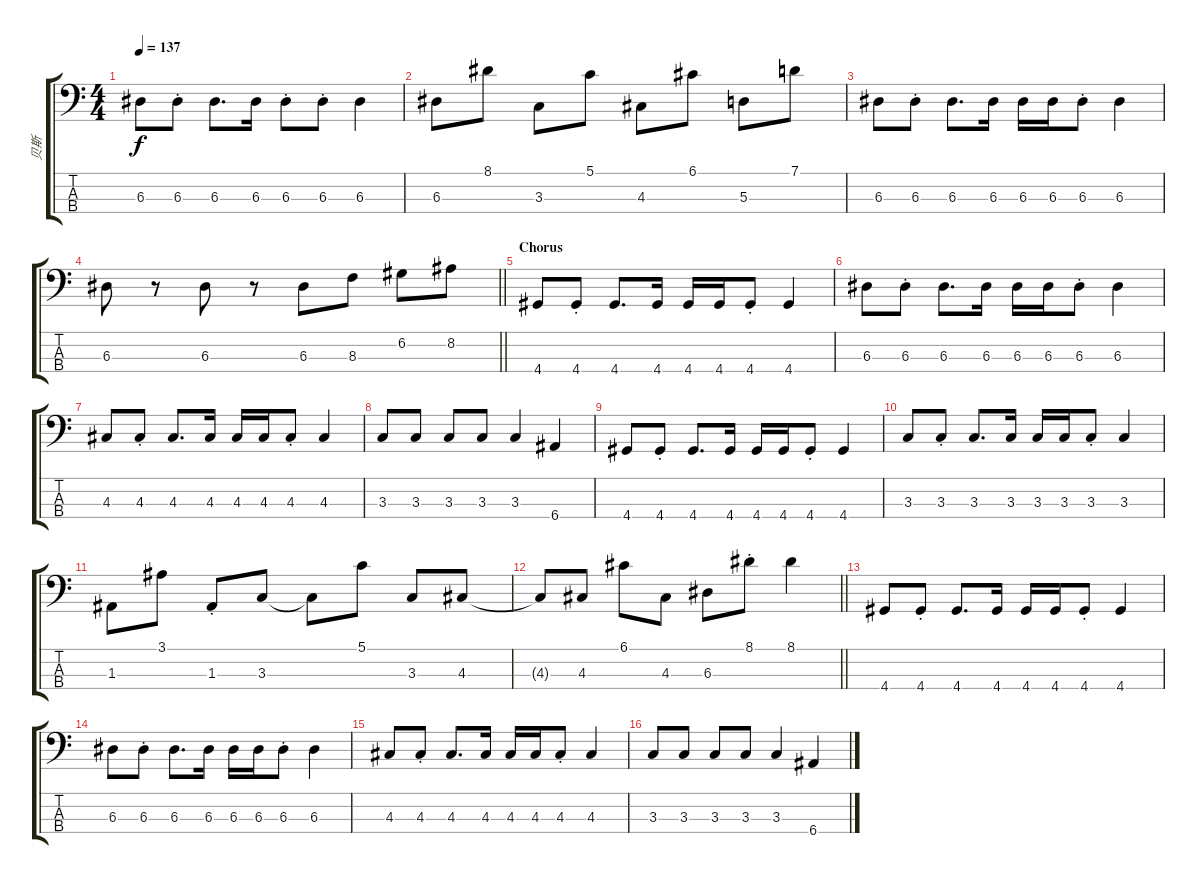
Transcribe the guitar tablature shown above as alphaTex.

\track ("贝斯" "贝斯") {instrument electricbassfinger}
\staff {score tabs}
\tuning (G2 D2 A1 E1) {hide}
\ts (4 4)
\tempo 137
\clef f4
\ks c
6.3.8{dy f} 6.3{st}.8 6.3.8{d} 6.3.16 6.3{st}.8 6.3{st}.8 6.3.4 |
6.3.8 8.1.8 3.3.8 5.1.8 4.3.8 6.1.8 5.3.8 7.1.8 |
6.3.8 6.3{st}.8 6.3.8{d} 6.3.16 6.3.16 6.3.16 6.3{st}.8 6.3.4 |
\barLineRight lightlight
6.3.8 r.8 6.3.8 r.8 6.3.8 8.3.8 6.2.8 8.2.8 |
\section ("" "Chorus")
4.4.8 4.4{st}.8 4.4.8{d} 4.4.16 4.4.16 4.4.16 4.4{st}.8 4.4.4 |
6.3.8 6.3{st}.8 6.3.8{d} 6.3.16 6.3.16 6.3.16 6.3{st}.8 6.3.4 |
4.3.8 4.3{st}.8 4.3.8{d} 4.3.16 4.3.16 4.3.16 4.3{st}.8 4.3.4 |
3.3.8 3.3.8 3.3.8 3.3.8 3.3.4 6.4.4 |
4.4.8 4.4{st}.8 4.4.8{d} 4.4.16 4.4.16 4.4.16 4.4{st}.8 4.4.4 |
3.3.8 3.3{st}.8 3.3.8{d} 3.3.16 3.3.16 3.3.16 3.3{st}.8 3.3.4 |
1.3.8 3.1.8 1.3{st}.8 3.3.8 3.3{t}.8 5.1.8 3.3.8 4.3.8 |
\barLineRight lightlight
4.3{t}.8 4.3.8 6.1.8 4.3.8 6.3.8 8.1{st}.8 8.1.4 |
4.4.8 4.4{st}.8 4.4.8{d} 4.4.16 4.4.16 4.4.16 4.4{st}.8 4.4.4 |
6.3.8 6.3{st}.8 6.3.8{d} 6.3.16 6.3.16 6.3.16 6.3{st}.8 6.3.4 |
4.3.8 4.3{st}.8 4.3.8{d} 4.3.16 4.3.16 4.3.16 4.3{st}.8 4.3.4 |
3.3.8 3.3.8 3.3.8 3.3.8 3.3.4 6.4.4
